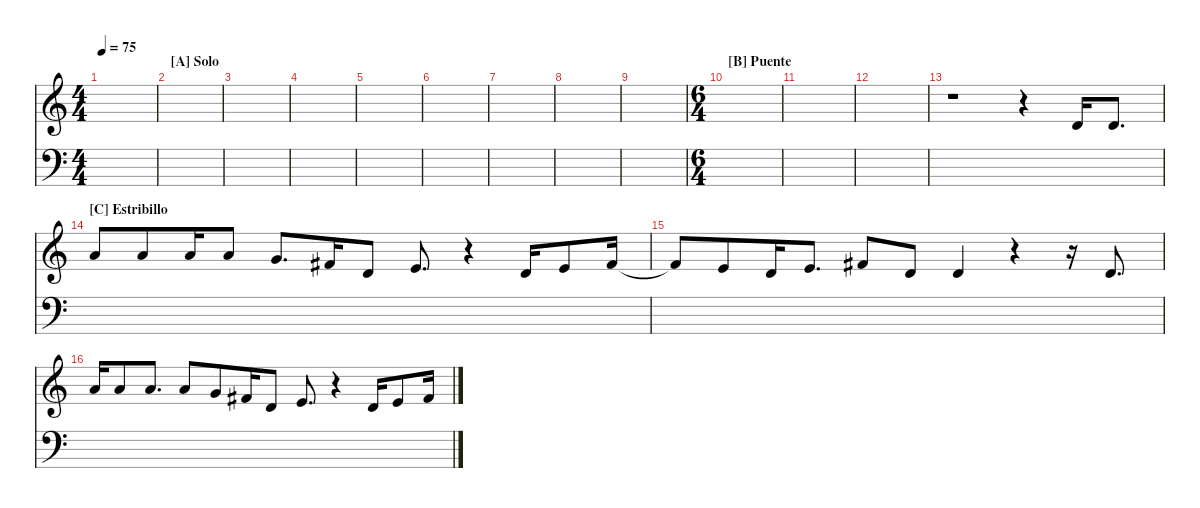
\defaultSystemsLayout 4
\hideDynamics
\bracketExtendMode nobrackets
\singleTrackTrackNamePolicy hidden
\multiTrackTrackNamePolicy hidden
\otherSystemsTrackNameOrientation horizontal
\track ("Vocals" "A-Piano") {instrument acousticgrandpiano}
\staff {score}
\tuning (E4 B3 G3 D3 A2 E2)
\ts (4 4)
\tempo 75
\clef g2
\ks c
|
\section ("A" "Solo")
|
|
|
|
|
|
|
|
\ts (6 4)
\beaming (8 3 3 3 3)
\section ("B" "Puente")
|
|
|
r.1 r.4 3.2.16 3.2.8{d} |
\section ("C" "Estribillo")
\scale
0.254902 5.1.8 5.1.8 5.1.16 5.1.8 3.1.8{d} 2.1{acc #}.16 3.2.8 0.1.8{d} r.4 3.2.16 5.2.8 7.2{acc #}.16 |
\scale
0.205848 7.2{t acc #}.8 5.2.8 3.2.16 5.2.8{d} 2.1{acc #}.8 3.2.8 3.2.4 r.4 r.16 3.2.8{d} |
\scale
0.22775 5.1.16 5.1.8 5.1.8{d} 5.1.8 3.1.8 2.1{acc #}.16 3.2.8 0.1.8{d} r.4 3.2.16 5.2.8 7.2{acc #}.16
\staff {score}
\tuning (E4 B3 G3 D3 A2 E2)
\clef f4
\ottava regular
\simile none
\ks c
|
|
|
|
|
|
|
|
|
|
|
|
|
|
|
